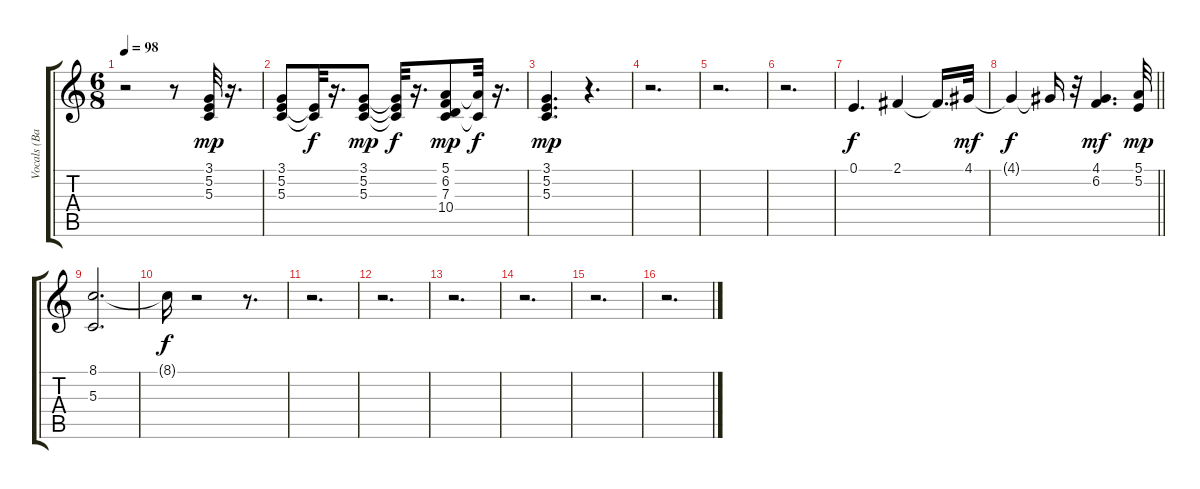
\track ("Vocals (Background)" "Vocals (Ba") {instrument choiraahs}
\staff {score tabs}
\tuning (E4 B3 G3 D3 A2 E2) {hide}
\ts (6 8)
\tempo 98
\clef g2
\ks c
r.2{dy f} r.8 (3.1 5.2 5.3).32{dy mp} r.16{d} |
(3.1 5.2 5.3).8 (5.2{t} 5.3{t}).32{dy f} r.16{d} (3.1 5.2 5.3).8{dy mp} (3.1{t} 5.2{t} 5.3{t}).32{dy f} r.16{d} (5.1 6.2 7.3 10.4).8{dy mp} (5.1{t} 10.4{t}).32{dy f} r.16{d} |
(3.1 5.2 5.3).4{d dy mp} r.4{d} |
r.2{d} |
r.2{d} |
r.2{d} |
0.1.4{d dy f} 2.1.4 2.1{t}.16{d} 4.1.32{dy mf} |
\barLineRight lightlight
4.1{t}.4{dy f} 4.1{t}.16 r.32 (4.1 6.2).4{d dy mf} (5.1 5.2).32{dy mp} |
(8.1 5.3).2{d} |
8.1{t}.16{dy f} r.2 r.8{d} |
r.2{d} |
r.2{d} |
r.2{d} |
r.2{d} |
r.2{d} |
r.2{d}
